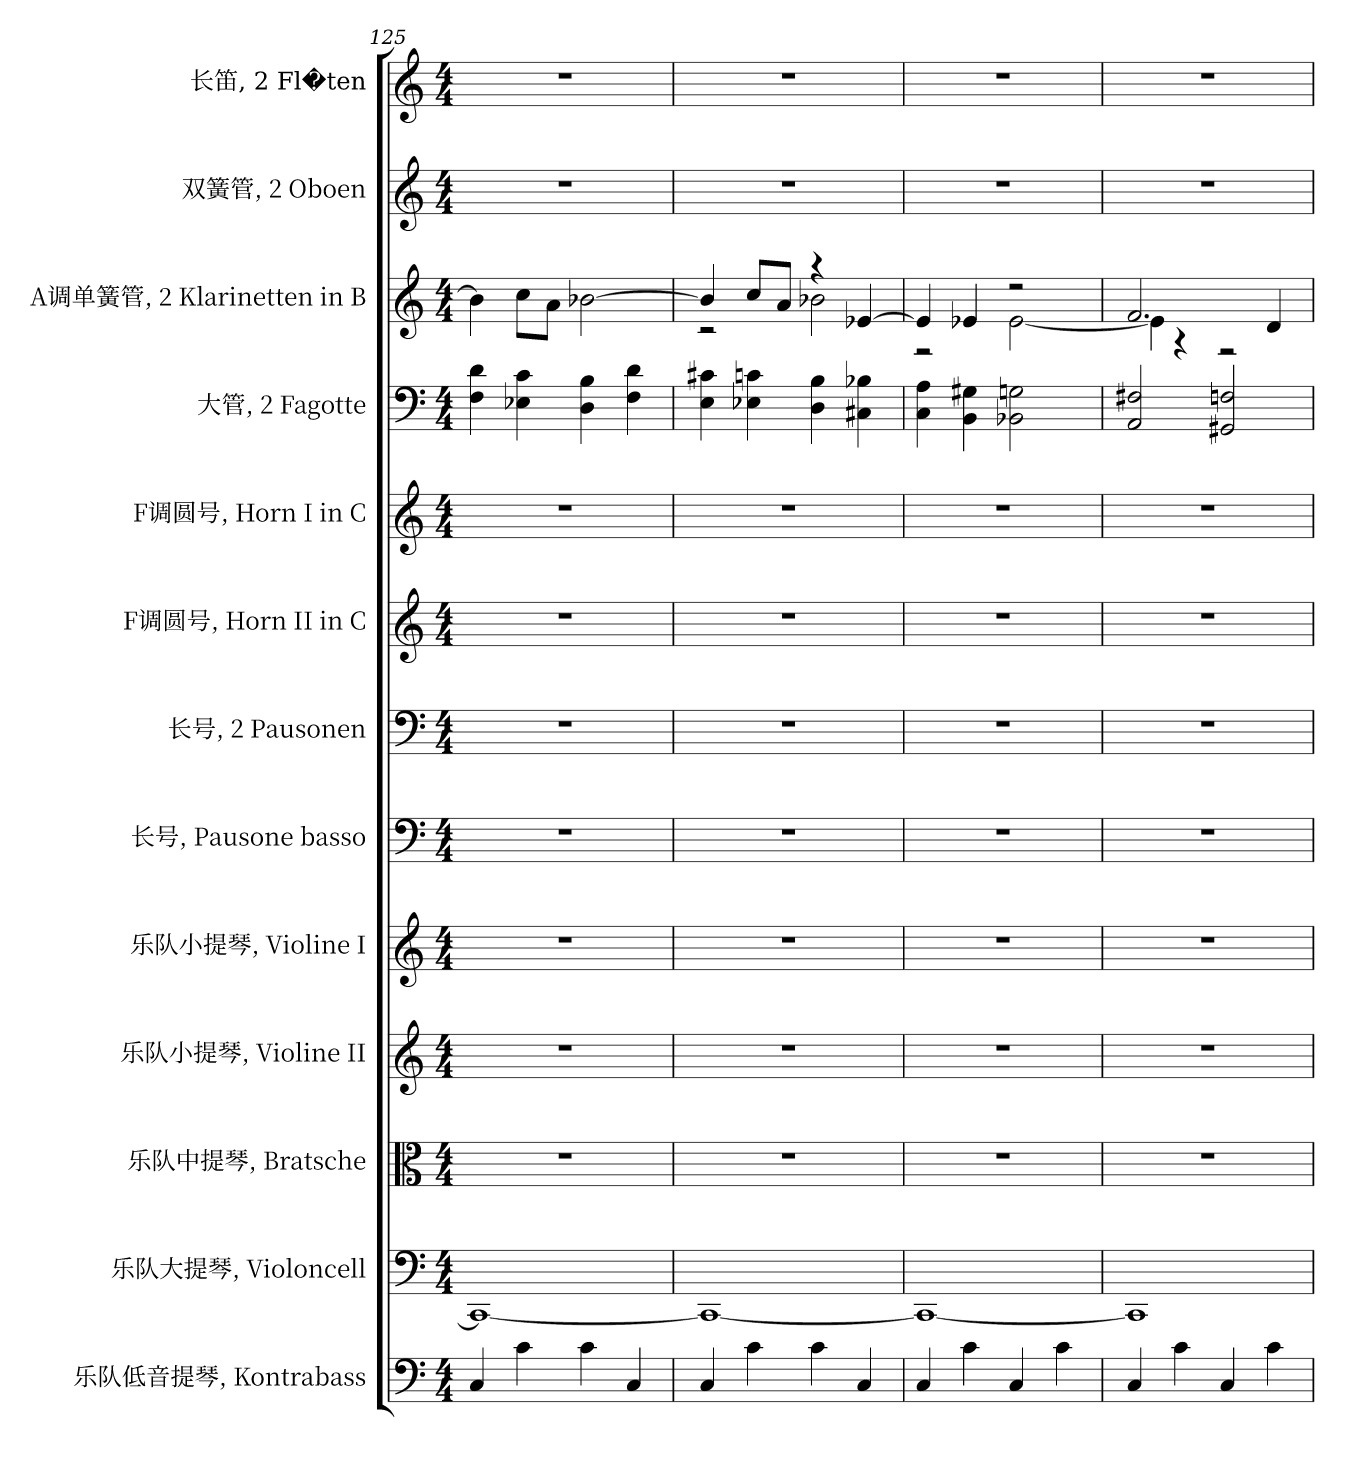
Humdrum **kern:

**kern	**kern	**kern	**kern	**kern	**kern	**kern	**kern	**kern	**kern	**kern	**kern	**kern
*part13	*part12	*part11	*part10	*part9	*part8	*part7	*part6	*part5	*part4	*part3	*part2	*part1
*staff13	*staff12	*staff11	*staff10	*staff9	*staff8	*staff7	*staff6	*staff5	*staff4	*staff3	*staff2	*staff1
*I"乐队低音提琴, Kontrabass	*I"乐队大提琴, Violoncell	*I"乐队中提琴, Bratsche	*I"乐队小提琴, Violine II	*I"乐队小提琴, Violine I	*I"长号, Pausone basso	*I"长号, 2 Pausonen	*I"F调圆号, Horn II in C	*I"F调圆号, Horn I in C	*I"大管, 2 Fagotte	*I"A调单簧管, 2 Klarinetten in B	*I"双簧管, 2 Oboen	*I"长笛, 2 Fl�ten
*	*	*	*	*	*	*	*I'F Hn.	*I'F Hn.	*	*	*I'Ob.	*I'Fl.
*clefF4	*clefF4	*clefC3	*clefG2	*clefG2	*clefF4	*clefF4	*clefG2	*clefG2	*clefF4	*clefG2	*clefG2	*clefG2
*ITrd7c12	*	*	*	*	*	*	*ITrd4c7	*ITrd4c7	*	*ITrd2c3	*	*
*k[]	*k[]	*k[]	*k[]	*k[]	*k[]	*k[]	*k[b-]	*k[b-]	*k[]	*k[f#c#g#]	*k[]	*k[]
*M4/4	*M4/4	*M4/4	*M4/4	*M4/4	*M4/4	*M4/4	*M4/4	*M4/4	*M4/4	*M4/4	*M4/4	*M4/4
=125	=125	=125	=125	=125	=125	=125	=125	=125	=125	=125	=125	=125
4CC/	1CC_	1r	1r	1r	1r	1r	1r	1r	4F\ 4d\	4g\]	1r	1r
4C\	.	.	.	.	.	.	.	.	4E-X\ 4c\	8a\L	.	.
.	.	.	.	.	.	.	.	.	.	8f#\J	.	.
4C\	.	.	.	.	.	.	.	.	4D\ 4B\	[2gn\	.	.
4CC/	.	.	.	.	.	.	.	.	4F\ 4d\	.	.	.
=126	=126	=126	=126	=126	=126	=126	=126	=126	=126	=126	=126	=126
*	*	*	*	*	*	*	*	*	*	*^	*	*
4CC/	1CC_	1r	1r	1r	1r	1r	1r	1r	4E\ 4c#X\	4g/]	2r	1r	1r
4C\	.	.	.	.	.	.	.	.	4E-X\ 4cn\	8a/L	.	.	.
.	.	.	.	.	.	.	.	.	.	8f#/J	.	.	.
4C\	.	.	.	.	.	.	.	.	4D\ 4B\	4r	2gn\	.	.
4CC/	.	.	.	.	.	.	.	.	4C#X\ 4B-X\	[4cn/	.	.	.
=127	=127	=127	=127	=127	=127	=127	=127	=127	=127	=127	=127	=127	=127
4CC/	1CC_	1r	1r	1r	1r	1r	1r	1r	4C\ 4A\	4c/]	2r	1r	1r
4C\	.	.	.	.	.	.	.	.	4BB\ 4G#X\	4cn/	.	.	.
4CC/	.	.	.	.	.	.	.	.	2BB-X\ 2Gn\	2r	[2c\	.	.
4C\	.	.	.	.	.	.	.	.	.	.	.	.	.
=128	=128	=128	=128	=128	=128	=128	=128	=128	=128	=128	=128	=128	=128
4CC/	1CC]	1r	1r	1r	1r	1r	1r	1r	2AA/ 2F#X/	2.d/	4c\]	1r	1r
4C\	.	.	.	.	.	.	.	.	.	.	4r	.	.
4CC/	.	.	.	.	.	.	.	.	2GG#X/ 2Fn/	.	2r	.	.
4C\	.	.	.	.	.	.	.	.	.	4B/	.	.	.
*	*	*	*	*	*	*	*	*	*	*v	*v	*	*
=	=	=	=	=	=	=	=	=	=	=	=	=
*-	*-	*-	*-	*-	*-	*-	*-	*-	*-	*-	*-	*-
